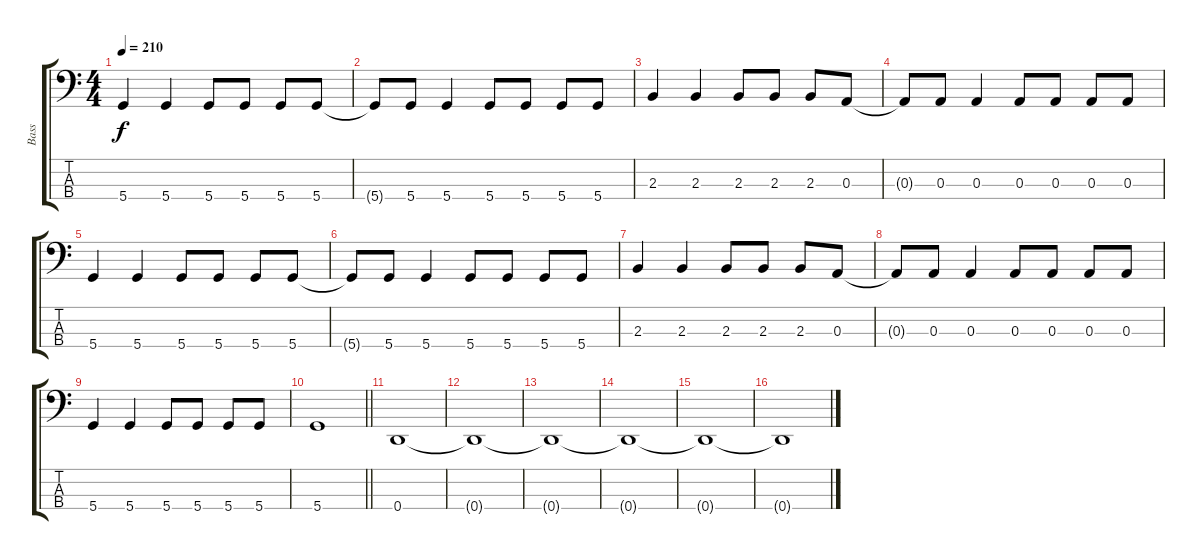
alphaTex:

\track ("Bass" "Bass") {instrument electricbasspick}
\staff {score tabs}
\tuning (G2 D2 A1 D1) {hide}
\ts (4 4)
\tempo 210
\clef f4
\ks c
5.4.4{dy f} 5.4.4 5.4.8 5.4.8 5.4.8 5.4.8 |
5.4{t}.8 5.4.8 5.4.4 5.4.8 5.4.8 5.4.8 5.4.8 |
2.3.4 2.3.4 2.3.8 2.3.8 2.3.8 0.3.8 |
0.3{t}.8 0.3.8 0.3.4 0.3.8 0.3.8 0.3.8 0.3.8 |
5.4.4 5.4.4 5.4.8 5.4.8 5.4.8 5.4.8 |
5.4{t}.8 5.4.8 5.4.4 5.4.8 5.4.8 5.4.8 5.4.8 |
2.3.4 2.3.4 2.3.8 2.3.8 2.3.8 0.3.8 |
0.3{t}.8 0.3.8 0.3.4 0.3.8 0.3.8 0.3.8 0.3.8 |
5.4.4 5.4.4 5.4.8 5.4.8 5.4.8 5.4.8 |
\barLineRight lightlight
5.4.1 |
0.4.1 |
0.4{t}.1 |
0.4{t}.1 |
0.4{t}.1{volume 0} |
0.4{t}.1 |
0.4{t}.1
